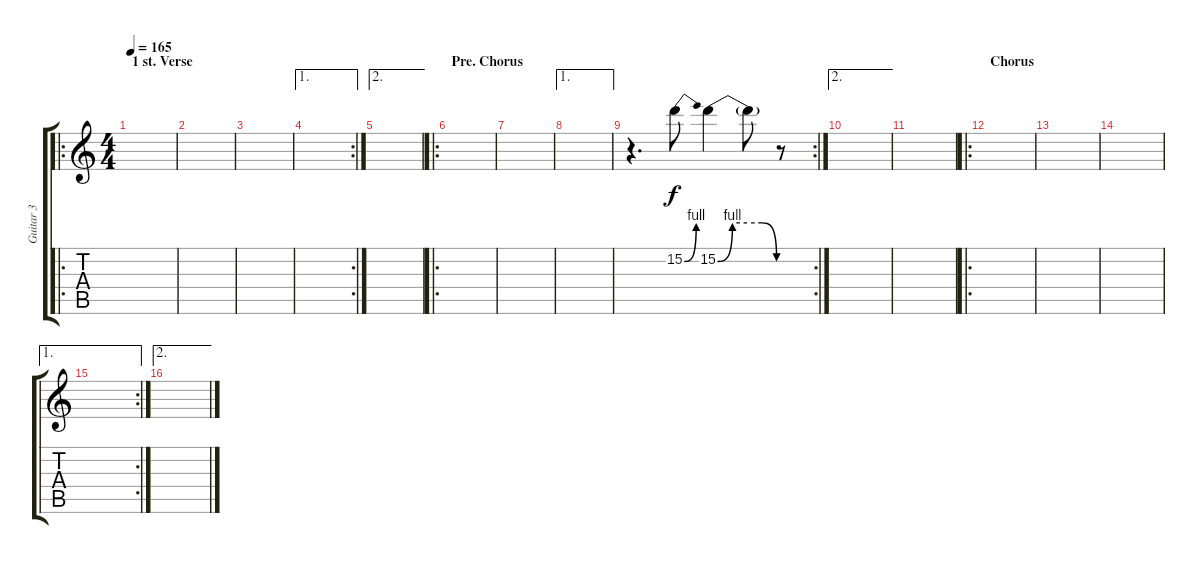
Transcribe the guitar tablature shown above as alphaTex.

\track ("Guitar 3" "Guitar 3") {instrument distortionguitar}
\staff {score tabs}
\tuning (E4 B3 G3 D3 A2 E2) {hide}
\ro
\ts (4 4)
\section ("" "1 st. Verse")
\tempo 165
\clef g2
\ks c
|
|
|
\ae 1
\rc 2
|
\ae 2
|
\ro
\section ("" "Pre. Chorus")
|
|
\ae 1
|
\rc 2
r.4{d} 15.2{be (bend 0 0 60 4)}.8 15.2{be (custom 0 0 15 4 30 4 45 4 60 0)}.4 15.2{t}.8 r.8 |
\ae 2
|
|
\ro
\section ("" "Chorus")
|
|
|
\ae 1
\rc 2
|
\ae 2
